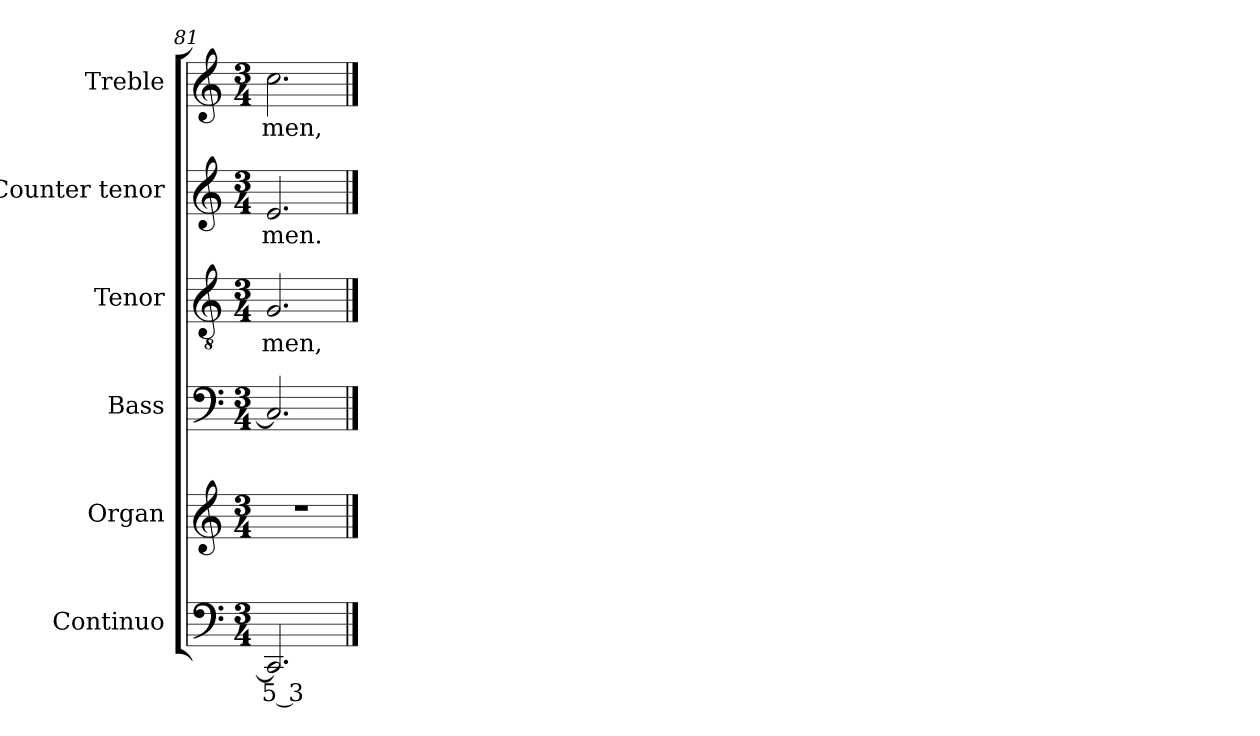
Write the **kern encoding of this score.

**kern	**text	**kern	**kern	**kern	**text	**kern	**text	**kern	**text
*part6	*part6	*part5	*part4	*part3	*part3	*part2	*part2	*part1	*part1
*staff6	*staff6	*staff5	*staff4	*staff3	*staff3	*staff2	*staff2	*staff1	*staff1
*I"Continuo	*	*I"Organ	*I"Bass	*I"Tenor	*	*I"Counter tenor	*	*I"Treble	*
*I'Cont.	*	*I'Org.	*I'B.	*I'T.	*	*	*	*	*
*clefF4	*	*clefG2	*clefF4	*clefGv2	*	*clefG2	*	*clefG2	*
*	*	*	*	*ITrd7c12	*	*	*	*	*
*k[]	*	*k[]	*k[]	*k[]	*	*k[]	*	*k[]	*
*C:	*	*C:	*C:	*C:	*	*C:	*	*C:	*
*M3/4	*	*M3/4	*M3/4	*M3/4	*	*M3/4	*	*M3/4	*
=81	=81	=81	=81	=81	=81	=81	=81	=81	=81
!	!LO:LY:b:color=#000000	!LO:N:vis=1	!	!	!	!	!	!	!
!	!	!	!	!	!LO:LY:b:color=#000000	!	!	!	!
!	!	!	!	!	!	!	!LO:LY:b:color=#000000	!	!
!	!	!	!	!	!	!	!	!	!LO:LY:b:color=#000000
2.CCi/]	5 3	2.r	2.Ci/]	2.GGi/	-men,	2.ei/	-men.	2.cci\	-men,
==	==	==	==	==	==	==	==	==	==
*-	*-	*-	*-	*-	*-	*-	*-	*-	*-
